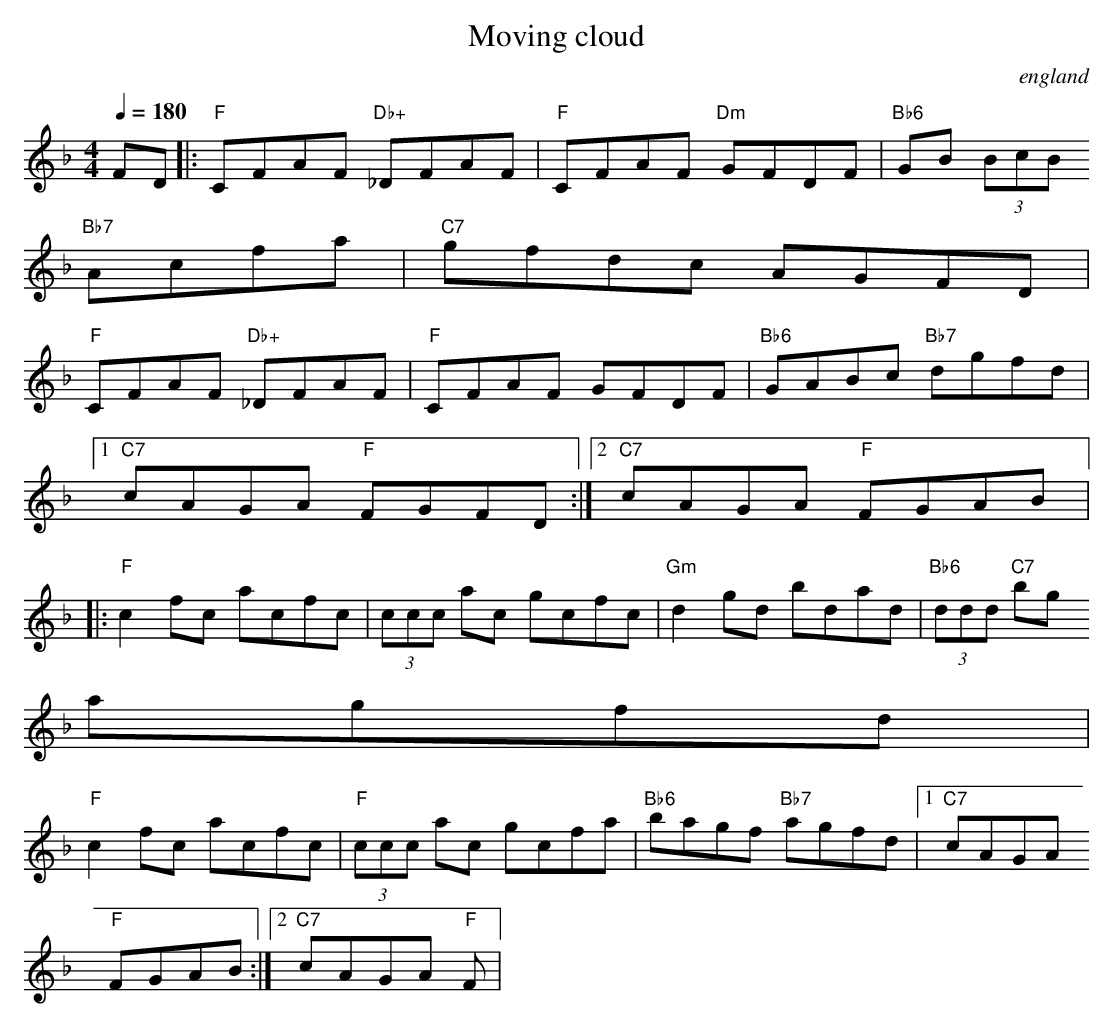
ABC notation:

X:1
T:Moving cloud
O:england
M:4/4
L:1/8
Q:1/4=180
K:F
FD |: "F" CFAF "Db+" _DFAF | "F" CFAF "Dm" GFDF | "Bb6" GB (3BcB "Bb7"
Acfa | "C7" gfdc AGFD |
"F" CFAF "Db+" _DFAF | "F" CFAF GFDF | "Bb6" GABc "Bb7" dgfd |1 "C7"
cAGA "F" FGFD :|2 "C7" cAGA "F" FGAB |:
"F" c2 fc acfc | (3ccc ac gcfc | "Gm" d2 gd bdad | "Bb6" (3ddd "C7" bg
agfd |
"F" c2 fc acfc | "F" (3ccc ac gcfa | "Bb6" bagf "Bb7" agfd |1 "C7" cAGA
"F" FGAB :|2 "C7" cAGA "F" F|
